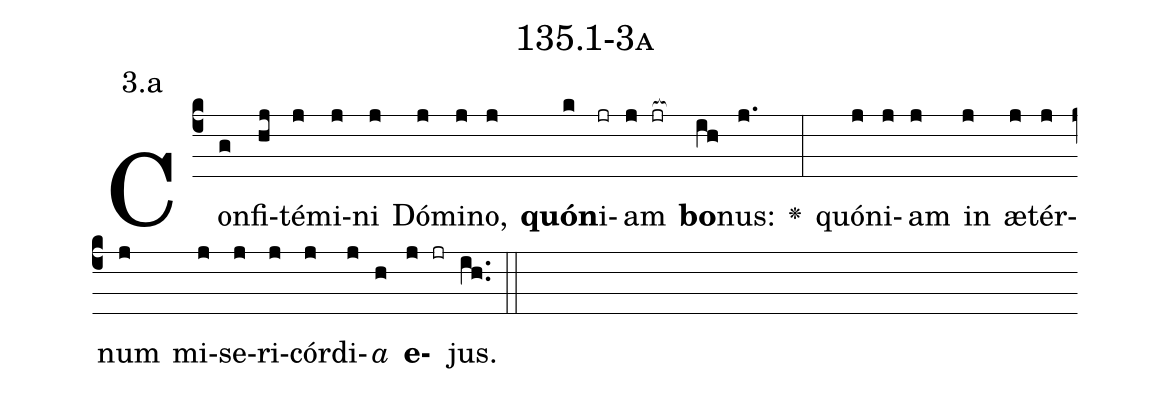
name: 135.1-3a;
annotation: 3.a;
%%
(c4)Con(g)fi(hj)té(j)mi(j)ni(j) Dó(j)mi(j)no,(j) <b>quón</b>(k)i(jr)am(j jr[ocb:1{]) <b>bo</b>(ih[ocb:0}])nus:(j.) <v>\greheightstar</v>(:) quón(j)i(j)am(j) in(j) æ(j)tér(j)num(j) mi(j)se(j)ri(j)cór(j)di(j)<i>a</i>(h) <b>e</b>(j jr)jus.(ih..) (::)


%E(j) u(j) o(j) u(h) a(j) e.(ih..) (::)
